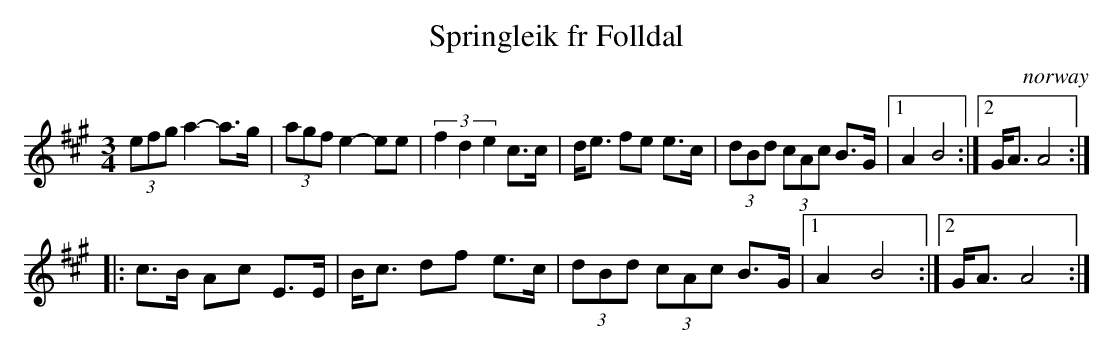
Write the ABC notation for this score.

X:1
T:Springleik fr Folldal
O:norway
M:3/4
K:A
(3efg a2-a>g | (3agf e2-ee| \
(3f2d2e2 c>c | d<e fe e>c | \
(3dBd (3cAc B>G |1 A2 B4 :|2 G<A A4 :|
|:c>B Ac E>E | B<c df e>c | \
(3dBd (3cAc B>G |1 A2 B4 :|2 G<A A4 :|
